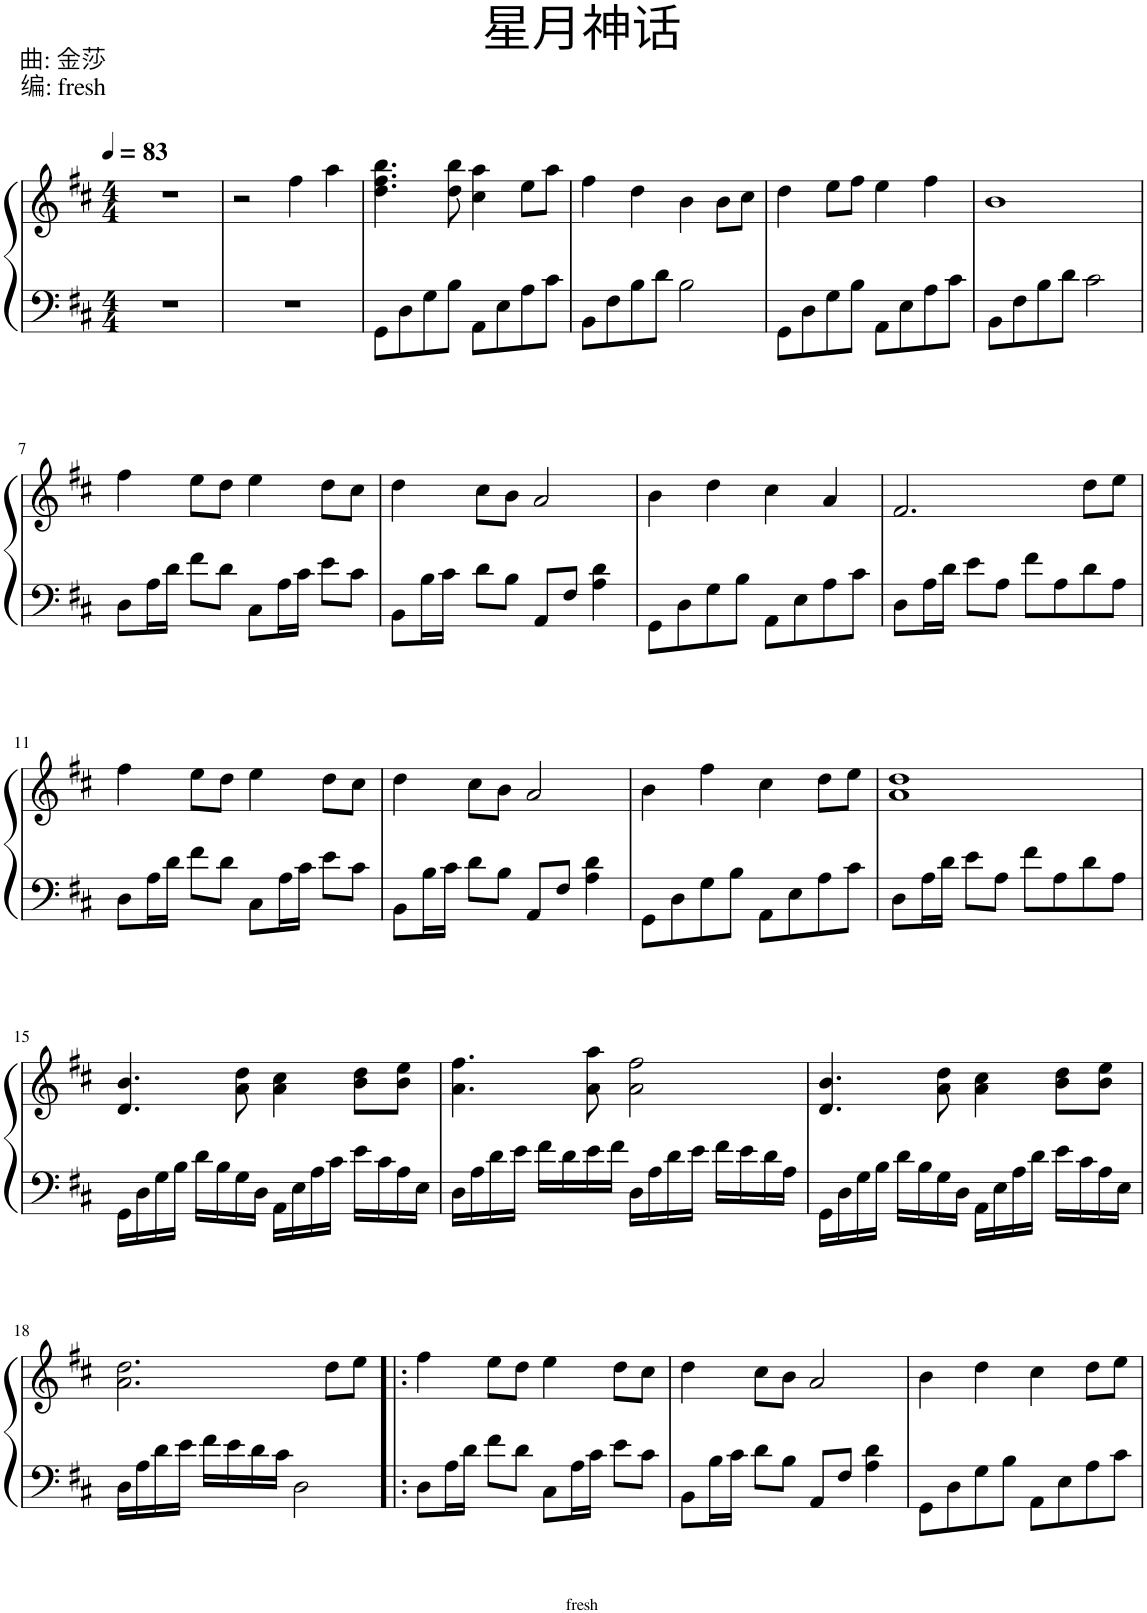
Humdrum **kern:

**kern	**kern
*part1	*part1
*staff2	*staff1
*I"Piano	*
*I'Pno.	*
*clefF4	*clefG2
*k[f#c#]	*k[f#c#]
*M4/4	*M4/4
*MM83	*MM83
=1	=1
1r	1r
=2	=2
1r	2r
.	4ff#\
.	4aa\
=3	=3
8GG\L	4.dd\ 4.ff#\ 4.bb\
8D\	.
8G\	.
8B\J	8dd\ 8bb\
8AA\L	4cc#\ 4aa\
8E\	.
8A\	8ee\L
8c#\J	8aa\J
=4	=4
8BB\L	4ff#\
8F#\	.
8B\	4dd\
8d\J	.
2B\	4b\
.	8b\L
.	8cc#\J
=5	=5
8GG\L	4dd\
8D\	.
8G\	8ee\L
8B\J	8ff#\J
8AA\L	4ee\
8E\	.
8A\	4ff#\
8c#\J	.
=6	=6
8BB\L	1b
8F#\	.
8B\	.
8d\J	.
2c#\	.
!!LO:LB:g=z
=7	=7
8D\L	4ff#\
16A\L	.
16d\JJ	.
8f#\L	8ee\L
8d\J	8dd\J
8C#\L	4ee\
16A\L	.
16c#\JJ	.
8e\L	8dd\L
8c#\J	8cc#\J
=8	=8
8BB\L	4dd\
16B\L	.
16c#\JJ	.
8d\L	8cc#\L
8B\J	8b\J
8AA/L	2a/
8F#/J	.
4A\ 4d\	.
=9	=9
8GG\L	4b\
8D\	.
8G\	4dd\
8B\J	.
8AA\L	4cc#\
8E\	.
8A\	4a/
8c#\J	.
=10	=10
8D\L	2.f#/
16A\L	.
16d\JJ	.
8e\L	.
8A\J	.
8f#\L	.
8A\	.
8d\	8dd\L
8A\J	8ee\J
!!LO:LB:g=z
=11	=11
8D\L	4ff#\
16A\L	.
16d\JJ	.
8f#\L	8ee\L
8d\J	8dd\J
8C#\L	4ee\
16A\L	.
16c#\JJ	.
8e\L	8dd\L
8c#\J	8cc#\J
=12	=12
8BB\L	4dd\
16B\L	.
16c#\JJ	.
8d\L	8cc#\L
8B\J	8b\J
8AA/L	2a/
8F#/J	.
4A\ 4d\	.
=13	=13
8GG\L	4b\
8D\	.
8G\	4ff#\
8B\J	.
8AA\L	4cc#\
8E\	.
8A\	8dd\L
8c#\J	8ee\J
=14	=14
8D\L	1a 1dd
16A\L	.
16d\JJ	.
8e\L	.
8A\J	.
8f#\L	.
8A\	.
8d\	.
8A\J	.
!!LO:LB:g=z
=15	=15
16GG\LL	4.d/ 4.b/
16D\	.
16G\	.
16B\JJ	.
16d\LL	.
16B\	.
16G\	8a\ 8dd\
16D\JJ	.
16AA\LL	4a\ 4cc#\
16E\	.
16A\	.
16c#\JJ	.
16e\LL	8b\ 8dd\L
16c#\	.
16A\	8b\ 8ee\J
16E\JJ	.
=16	=16
16D\LL	4.a\ 4.ff#\
16A\	.
16d\	.
16e\JJ	.
16f#\LL	.
16d\	.
16e\	8a\ 8aa\
16f#\JJ	.
16D\LL	2a\ 2ff#\
16A\	.
16d\	.
16e\JJ	.
16f#\LL	.
16e\	.
16d\	.
16A\JJ	.
=17	=17
16GG\LL	4.d/ 4.b/
16D\	.
16G\	.
16B\JJ	.
16d\LL	.
16B\	.
16G\	8a\ 8dd\
16D\JJ	.
16AA\LL	4a\ 4cc#\
16E\	.
16A\	.
16d\JJ	.
16e\LL	8b\ 8dd\L
16c#\	.
16A\	8b\ 8ee\J
16E\JJ	.
!!LO:LB:g=z
=18	=18
16D\LL	2.a\ 2.dd\
16A\	.
16d\	.
16e\JJ	.
16f#\LL	.
16e\	.
16d\	.
16c#\JJ	.
2D\	.
.	8dd\L
.	8ee\J
=19!|:	=19!|:
8D\L	4ff#\
16A\L	.
16d\JJ	.
8f#\L	8ee\L
8d\J	8dd\J
8C#\L	4ee\
16A\L	.
16c#\JJ	.
8e\L	8dd\L
8c#\J	8cc#\J
=20	=20
8BB\L	4dd\
16B\L	.
16c#\JJ	.
8d\L	8cc#\L
8B\J	8b\J
8AA/L	2a/
8F#/J	.
4A\ 4d\	.
=21	=21
8GG\L	4b\
8D\	.
8G\	4dd\
8B\J	.
8AA\L	4cc#\
8E\	.
8A\	8dd\L
8c#\J	8ee\J
=	=
*-	*-
